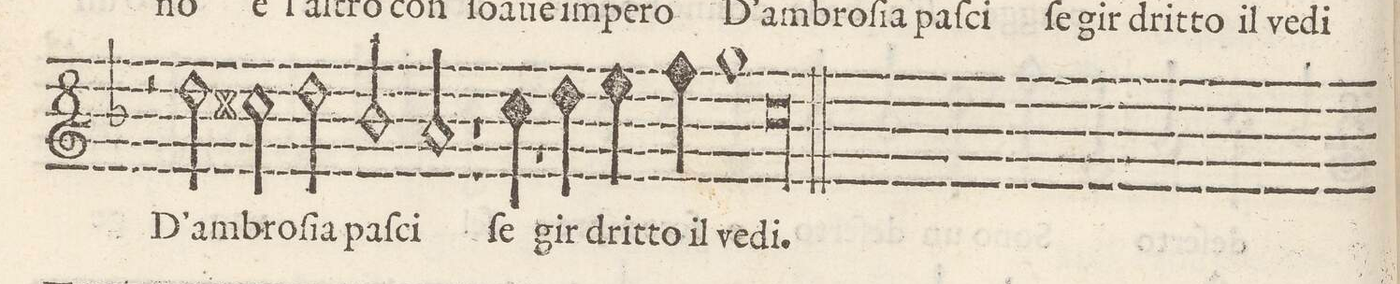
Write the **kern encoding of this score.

**kern	**text
*I"CANTO	*
*clefG2	*
*k[b-]	*
*met(C)	*
*M2/1	*
2r	.
2dd\	D`am-
=33-	=33-
2cc#X\	-bro-
2dd\	-ſia
2b-/	paſ-
2a/	-ci
=34-	=34-
1r	.
4ccny\	ſe
4dd\	gir
4ee\	drit-
4ff\	-to il
=35-	=35-
1gg	ve-
[1cc	-di.
=36-	=36-
0cc]l	.
==	==
*-	*-
